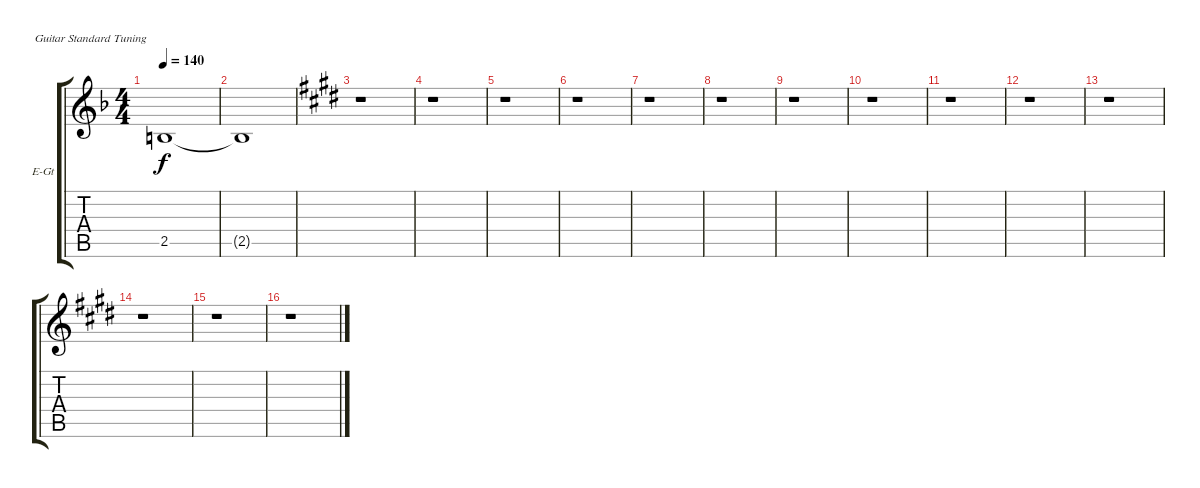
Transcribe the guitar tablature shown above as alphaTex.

\bracketExtendMode groupsimilarinstruments
\firstSystemTrackNameOrientation horizontal
\otherSystemsTrackNameOrientation horizontal
\track ("Lead" "E-Gt") {instrument distortionguitar}
\staff {score tabs}
\tuning (E4 B3 G3 D3 A2 E2)
\ts (4 4)
\tempo 140
\clef g2
\ks f
2.5{t}.1{dy f} |
2.5{t}.1 |
\ks e
r.1 |
r.1 |
r.1 |
r.1 |
r.1 |
r.1 |
r.1 |
r.1 |
r.1 |
r.1 |
r.1 |
r.1 |
r.1 |
r.1
